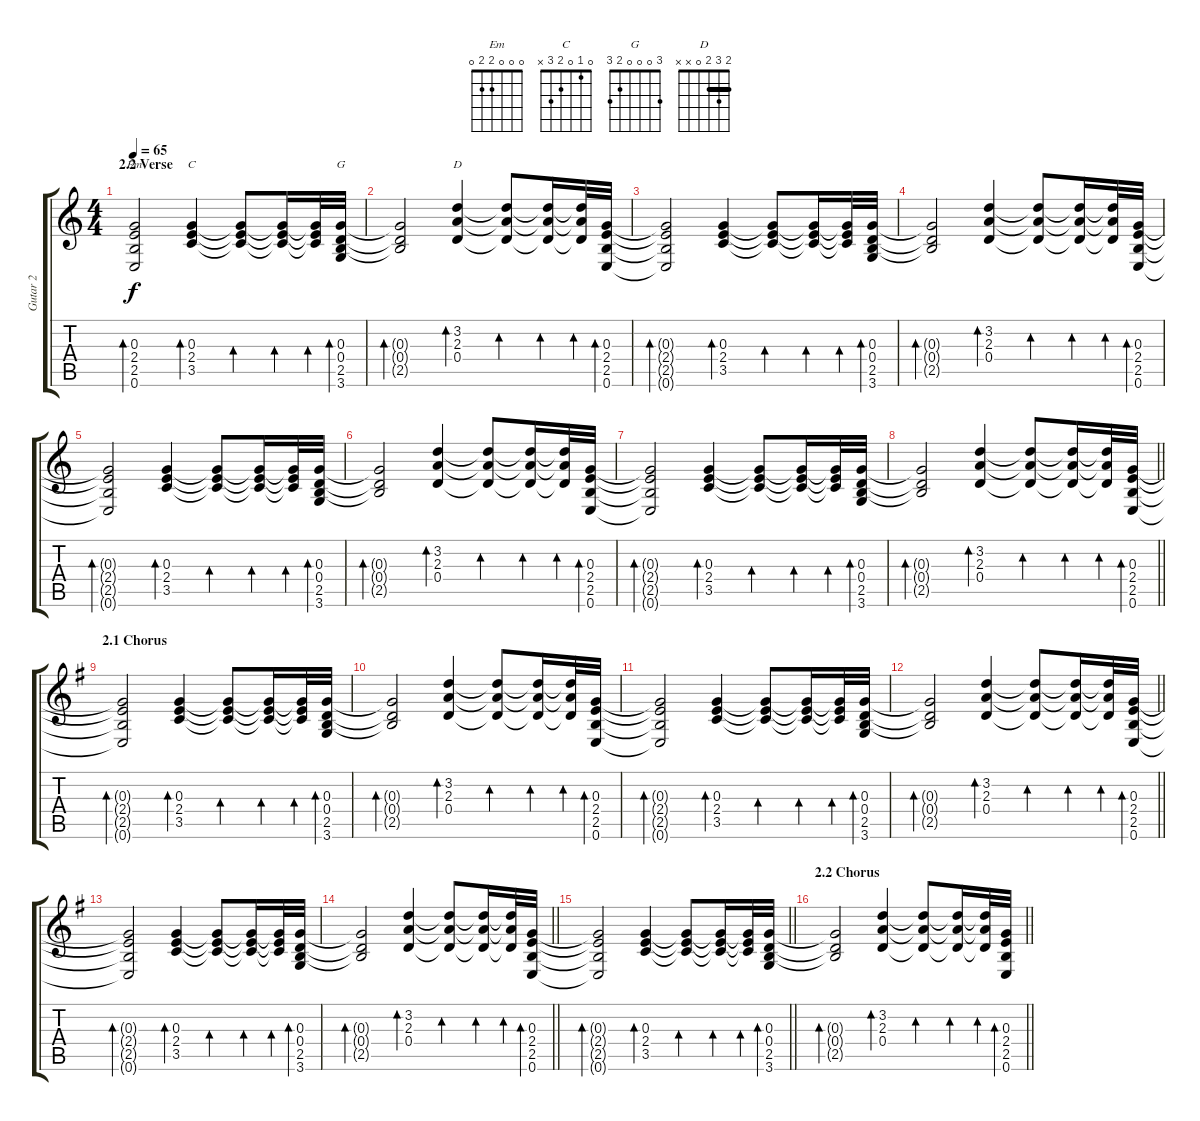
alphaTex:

\track ("Gutar 2" "Gutar 2") {instrument acousticguitarsteel}
\staff {score tabs}
\tuning (E4 B3 G3 D3 A2 E2) {hide}
\chord ("Em" 0 0 0 2 2 0)
\chord ("C" 0 1 0 2 3 x)
\chord ("G" 3 0 0 0 2 3)
\chord ("D" 2 3 2 0 x x) {barre 2}
\ts (4 4)
\section ("" "2.2 Verse")
\tempo 65
\clef g2
\ks c
(0.3{t} 2.4{t} 2.5{t} 0.6{t}).2{bd 120 ch "Em" dy f} (0.3 2.4 3.5).4{bd 60 ch "C"} (0.3{t} 2.4{t} 3.5{t}).8{bd 60} (0.3{t} 2.4{t} 3.5{t}).16{bd 60} (0.3{t} 2.4{t} 3.5{t}).32{bd 60} (0.3 0.4 2.5 3.6).32{bd 120 ch "G"} |
(0.3{t} 0.4{t} 2.5{t}).2{bd 120} (3.2 2.3 0.4).4{bd 120 ch "D"} (3.2{t} 2.3{t} 0.4{t}).8{bd 60} (3.2{t} 2.3{t} 0.4{t}).16{bd 60} (3.2{t} 2.3{t} 0.4{t}).32{bd 60} (0.3 2.4 2.5 0.6).32{bd 120} |
(0.3{t} 2.4{t} 2.5{t} 0.6{t}).2{bd 120} (0.3 2.4 3.5).4{bd 60} (0.3{t} 2.4{t} 3.5{t}).8{bd 60} (0.3{t} 2.4{t} 3.5{t}).16{bd 60} (0.3{t} 2.4{t} 3.5{t}).32{bd 60} (0.3 0.4 2.5 3.6).32{bd 120} |
(0.3{t} 0.4{t} 2.5{t}).2{bd 120} (3.2 2.3 0.4).4{bd 120} (3.2{t} 2.3{t} 0.4{t}).8{bd 60} (3.2{t} 2.3{t} 0.4{t}).16{bd 60} (3.2{t} 2.3{t} 0.4{t}).32{bd 60} (0.3 2.4 2.5 0.6).32{bd 120} |
(0.3{t} 2.4{t} 2.5{t} 0.6{t}).2{bd 120} (0.3 2.4 3.5).4{bd 60} (0.3{t} 2.4{t} 3.5{t}).8{bd 60} (0.3{t} 2.4{t} 3.5{t}).16{bd 60} (0.3{t} 2.4{t} 3.5{t}).32{bd 60} (0.3 0.4 2.5 3.6).32{bd 120} |
(0.3{t} 0.4{t} 2.5{t}).2{bd 120} (3.2 2.3 0.4).4{bd 120} (3.2{t} 2.3{t} 0.4{t}).8{bd 60} (3.2{t} 2.3{t} 0.4{t}).16{bd 60} (3.2{t} 2.3{t} 0.4{t}).32{bd 60} (0.3 2.4 2.5 0.6).32{bd 120} |
(0.3{t} 2.4{t} 2.5{t} 0.6{t}).2{bd 120} (0.3 2.4 3.5).4{bd 60} (0.3{t} 2.4{t} 3.5{t}).8{bd 60} (0.3{t} 2.4{t} 3.5{t}).16{bd 60} (0.3{t} 2.4{t} 3.5{t}).32{bd 60} (0.3 0.4 2.5 3.6).32{bd 120} |
\barLineRight lightlight
(0.3{t} 0.4{t} 2.5{t}).2{bd 120} (3.2 2.3 0.4).4{bd 120} (3.2{t} 2.3{t} 0.4{t}).8{bd 60} (3.2{t} 2.3{t} 0.4{t}).16{bd 60} (3.2{t} 2.3{t} 0.4{t}).32{bd 60} (0.3 2.4 2.5 0.6).32{bd 120} |
\section ("" "2.1 Chorus")
\ks eminor
(0.3{t} 2.4{t} 2.5{t} 0.6{t}).2{bd 120} (0.3 2.4 3.5).4{bd 60} (0.3{t} 2.4{t} 3.5{t}).8{bd 60} (0.3{t} 2.4{t} 3.5{t}).16{bd 60} (0.3{t} 2.4{t} 3.5{t}).32{bd 60} (0.3 0.4 2.5 3.6).32{bd 120} |
(0.3{t} 0.4{t} 2.5{t}).2{bd 120} (3.2 2.3 0.4).4{bd 120} (3.2{t} 2.3{t} 0.4{t}).8{bd 60} (3.2{t} 2.3{t} 0.4{t}).16{bd 60} (3.2{t} 2.3{t} 0.4{t}).32{bd 60} (0.3 2.4 2.5 0.6).32{bd 120} |
(0.3{t} 2.4{t} 2.5{t} 0.6{t}).2{bd 120} (0.3 2.4 3.5).4{bd 60} (0.3{t} 2.4{t} 3.5{t}).8{bd 60} (0.3{t} 2.4{t} 3.5{t}).16{bd 60} (0.3{t} 2.4{t} 3.5{t}).32{bd 60} (0.3 0.4 2.5 3.6).32{bd 120} |
\barLineRight lightlight
(0.3{t} 0.4{t} 2.5{t}).2{bd 120} (3.2 2.3 0.4).4{bd 120} (3.2{t} 2.3{t} 0.4{t}).8{bd 60} (3.2{t} 2.3{t} 0.4{t}).16{bd 60} (3.2{t} 2.3{t} 0.4{t}).32{bd 60} (0.3 2.4 2.5 0.6).32{bd 120} |
(0.3{t} 2.4{t} 2.5{t} 0.6{t}).2{bd 120} (0.3 2.4 3.5).4{bd 60} (0.3{t} 2.4{t} 3.5{t}).8{bd 60} (0.3{t} 2.4{t} 3.5{t}).16{bd 60} (0.3{t} 2.4{t} 3.5{t}).32{bd 60} (0.3 0.4 2.5 3.6).32{bd 120} |
\barLineRight lightlight
(0.3{t} 0.4{t} 2.5{t}).2{bd 120} (3.2 2.3 0.4).4{bd 120} (3.2{t} 2.3{t} 0.4{t}).8{bd 60} (3.2{t} 2.3{t} 0.4{t}).16{bd 60} (3.2{t} 2.3{t} 0.4{t}).32{bd 60} (0.3 2.4 2.5 0.6).32{bd 120} |
\barLineRight lightlight
(0.3{t} 2.4{t} 2.5{t} 0.6{t}).2{bd 120} (0.3 2.4 3.5).4{bd 60} (0.3{t} 2.4{t} 3.5{t}).8{bd 60} (0.3{t} 2.4{t} 3.5{t}).16{bd 60} (0.3{t} 2.4{t} 3.5{t}).32{bd 60} (0.3 0.4 2.5 3.6).32{bd 120} |
\section ("" "2.2 Chorus")
\barLineRight lightlight
(0.3{t} 0.4{t} 2.5{t}).2{bd 120} (3.2 2.3 0.4).4{bd 120} (3.2{t} 2.3{t} 0.4{t}).8{bd 60} (3.2{t} 2.3{t} 0.4{t}).16{bd 60} (3.2{t} 2.3{t} 0.4{t}).32{bd 60} (0.3 2.4 2.5 0.6).32{bd 120}
